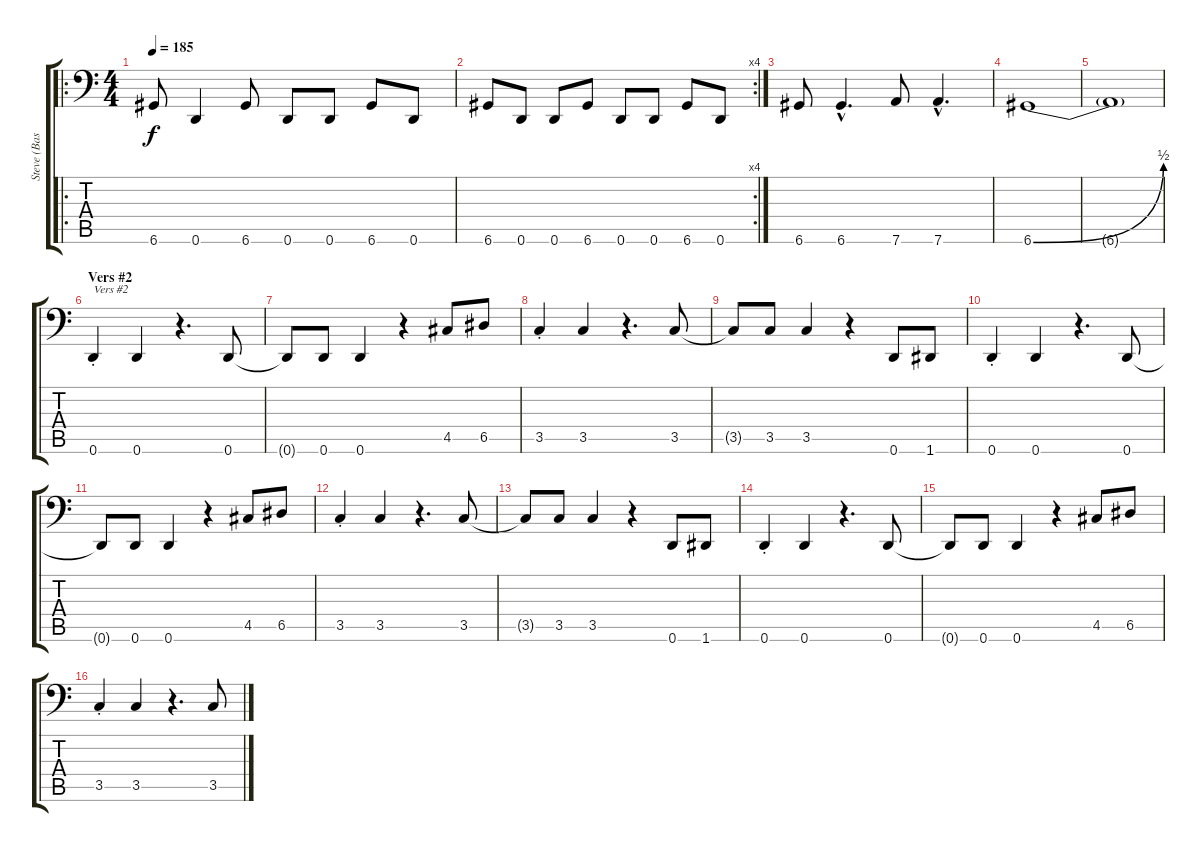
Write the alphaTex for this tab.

\track ("Steve (Bass)" "Steve (Bas") {instrument acousticbass}
\staff {score tabs}
\tuning (E3 B2 G2 D2 A1 D1) {hide}
\ro
\ts (4 4)
\tempo 185
\clef f4
\ks c
6.6.8{dy f} 0.6.4 6.6.8 0.6.8 0.6.8 6.6.8 0.6.8 |
\rc 4
6.6.8 0.6.8 0.6.8 6.6.8 0.6.8 0.6.8 6.6.8 0.6.8 |
6.6.8 6.6{hac}.4{d} 7.6.8 7.6{hac}.4{d} |
6.6{be (bend 0 0 60 2)}.1 |
6.6{t}.1 |
\section ("" "Vers #2")
0.6{st}.4{txt "Vers #2"} 0.6.4 r.4{d} 0.6.8 |
0.6{t}.8 0.6.8 0.6.4 r.4 4.5.8 6.5.8 |
3.5{st}.4 3.5.4 r.4{d} 3.5.8 |
3.5{t}.8 3.5.8 3.5.4 r.4 0.6.8 1.6.8 |
0.6{st}.4 0.6.4 r.4{d} 0.6.8 |
0.6{t}.8 0.6.8 0.6.4 r.4 4.5.8 6.5.8 |
3.5{st}.4 3.5.4 r.4{d} 3.5.8 |
3.5{t}.8 3.5.8 3.5.4 r.4 0.6.8 1.6.8 |
0.6{st}.4 0.6.4 r.4{d} 0.6.8 |
0.6{t}.8 0.6.8 0.6.4 r.4 4.5.8 6.5.8 |
3.5{st}.4 3.5.4 r.4{d} 3.5.8
